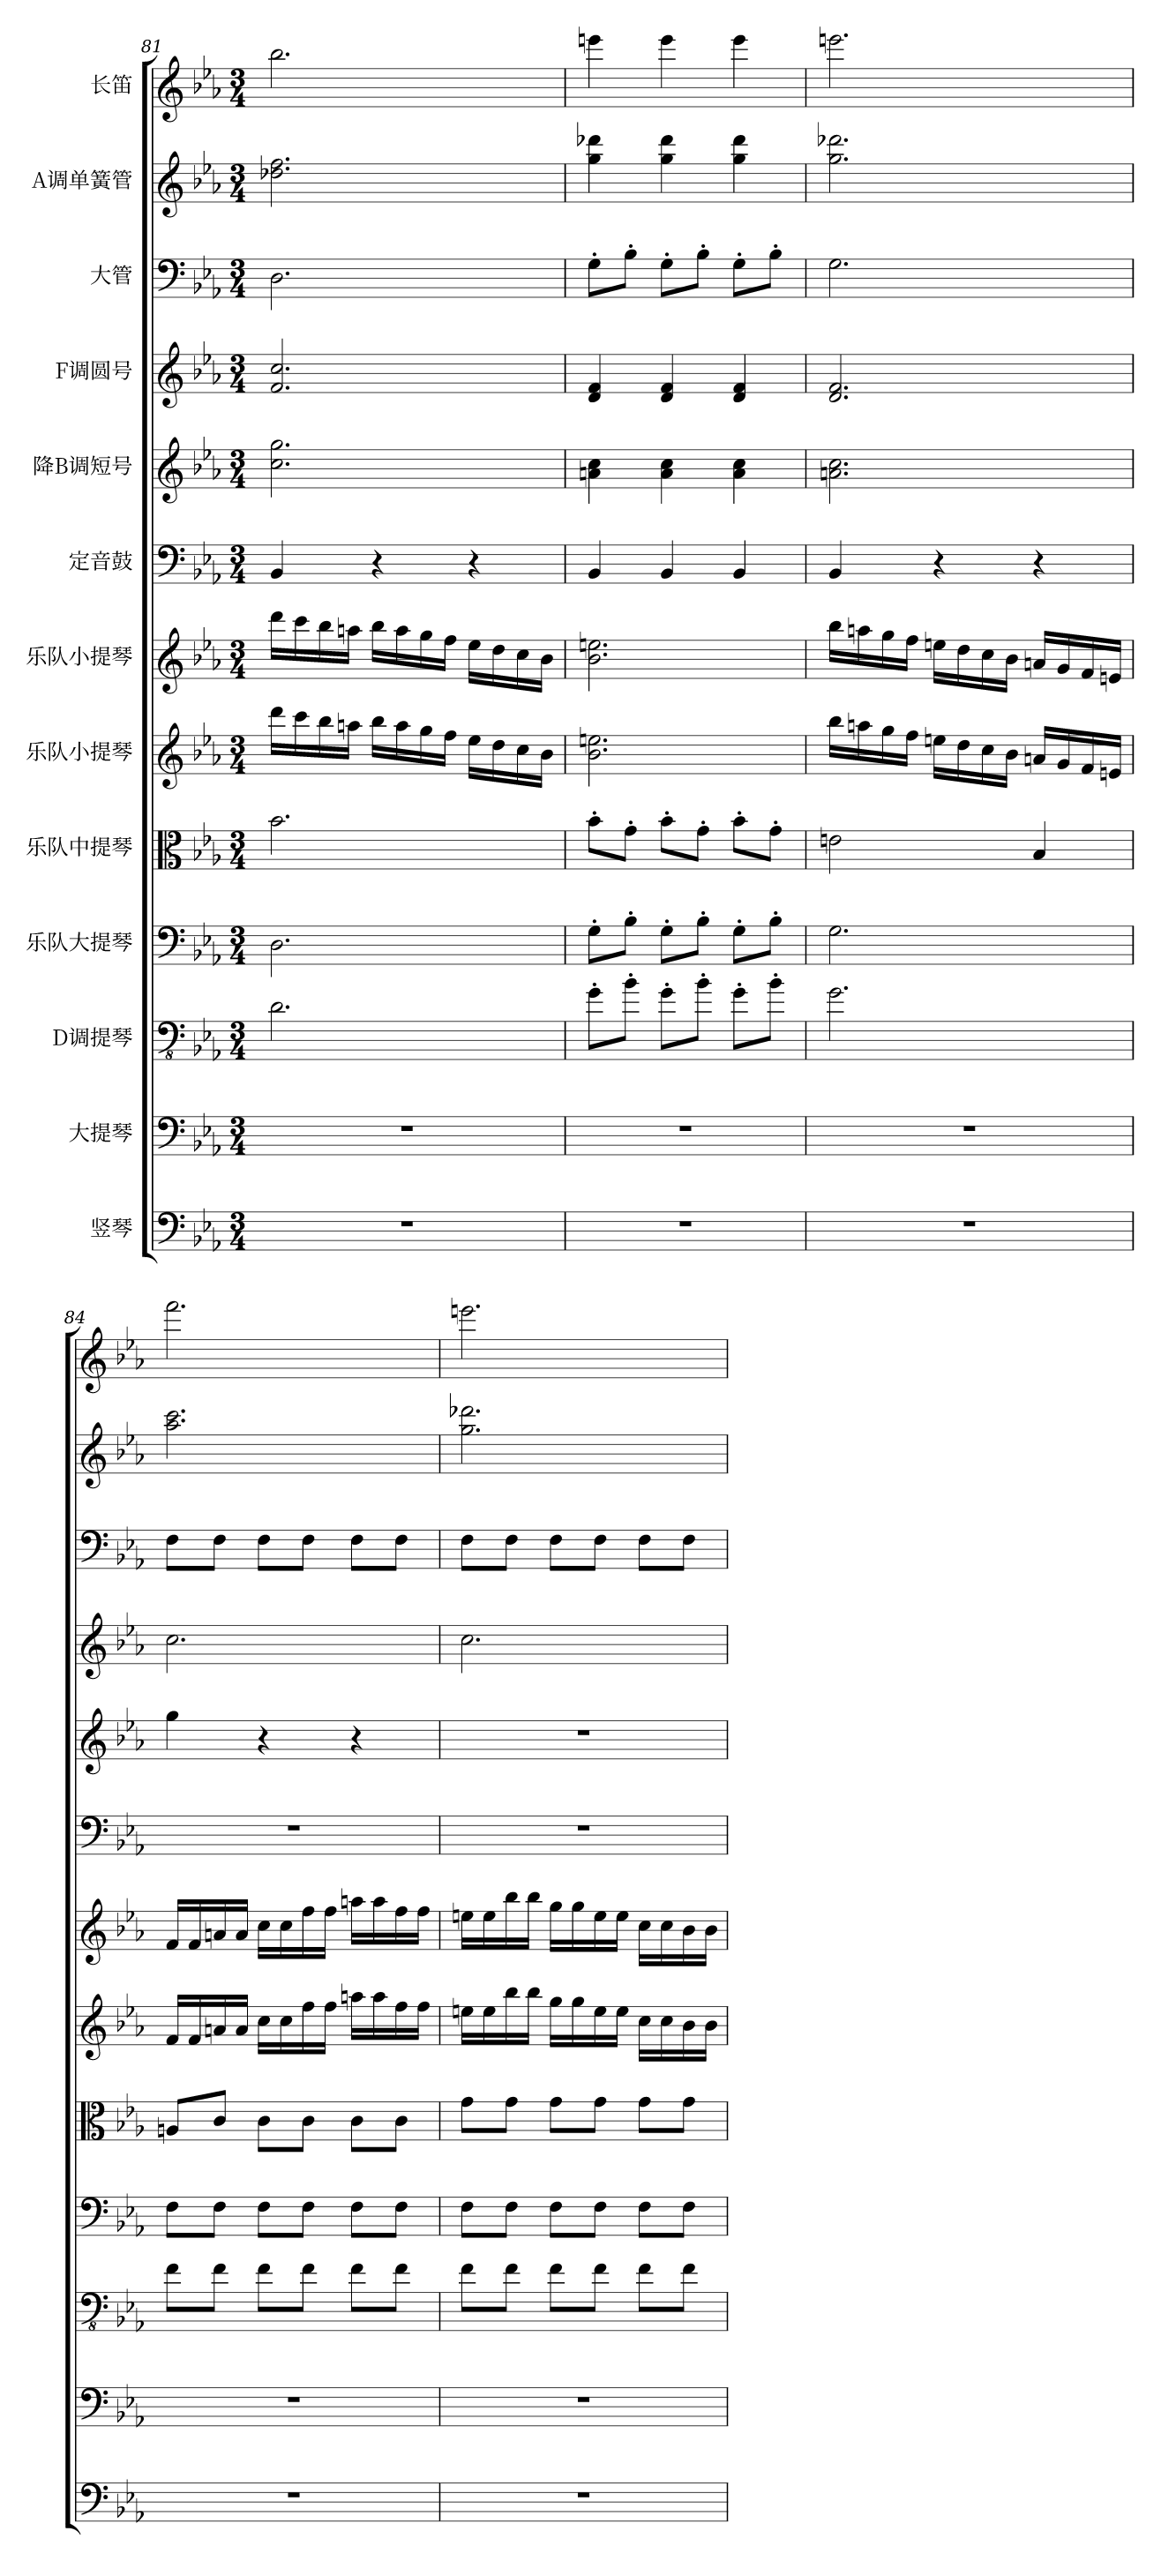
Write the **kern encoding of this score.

**kern	**kern	**kern	**kern	**kern	**kern	**kern	**kern	**kern	**kern	**kern	**kern	**kern
*part13	*part12	*part11	*part10	*part9	*part8	*part7	*part6	*part5	*part4	*part3	*part2	*part1
*staff13	*staff12	*staff11	*staff10	*staff9	*staff8	*staff7	*staff6	*staff5	*staff4	*staff3	*staff2	*staff1
*I"竖琴	*I"大提琴	*I"D调提琴	*I"乐队大提琴	*I"乐队中提琴	*I"乐队小提琴	*I"乐队小提琴	*I"定音鼓	*I"降B调短号	*I"F调圆号	*I"大管	*I"A调单簧管	*I"长笛
*clefF4	*clefF4	*clefFv4	*clefF4	*clefC3	*clefG2	*clefG2	*clefF4	*clefG2	*clefG2	*clefF4	*clefG2	*clefG2
*	*	*ITrd7c12	*	*	*	*	*	*ITrd1c2	*ITrd4c7	*	*ITrd2c3	*
*k[b-e-a-]	*k[b-e-a-]	*k[b-e-a-]	*k[b-e-a-]	*k[b-e-a-]	*k[b-e-a-]	*k[b-e-a-]	*k[b-e-a-]	*k[b-e-a-d-g-]	*k[b-e-a-d-]	*k[b-e-a-]	*k[]	*k[b-e-a-]
*M3/4	*M3/4	*M3/4	*M3/4	*M3/4	*M3/4	*M3/4	*M3/4	*M3/4	*M3/4	*M3/4	*M3/4	*M3/4
=81	=81	=81	=81	=81	=81	=81	=81	=81	=81	=81	=81	=81
2.r	2.r	2.DD\	2.D\	2.b-\	16ddd\LL	16ddd\LL	4BB-/	2.b-\ 2.ff\	2.B-/ 2.f/	2.D\	2.b-X\ 2.dd\	2.bb-\
.	.	.	.	.	16ccc\	16ccc\	.	.	.	.	.	.
.	.	.	.	.	16bb-\	16bb-\	.	.	.	.	.	.
.	.	.	.	.	16aan\JJ	16aan\JJ	.	.	.	.	.	.
.	.	.	.	.	16bb-\LL	16bb-\LL	4r	.	.	.	.	.
.	.	.	.	.	16aa\	16aa\	.	.	.	.	.	.
.	.	.	.	.	16gg\	16gg\	.	.	.	.	.	.
.	.	.	.	.	16ff\JJ	16ff\JJ	.	.	.	.	.	.
.	.	.	.	.	16ee-\LL	16ee-\LL	4r	.	.	.	.	.
.	.	.	.	.	16dd\	16dd\	.	.	.	.	.	.
.	.	.	.	.	16cc\	16cc\	.	.	.	.	.	.
.	.	.	.	.	16b-\JJ	16b-\JJ	.	.	.	.	.	.
=82	=82	=82	=82	=82	=82	=82	=82	=82	=82	=82	=82	=82
2.r	2.r	8GG'\L	8G'\L	8b-'\L	2.b-\ 2.een\	2.b-\ 2.een\	4BB-/	4gn\ 4b-\	4G/ 4B-/	8G'\L	4ee\ 4bb-X\	4eeen\
.	.	8BB-'\J	8B-'\J	8g'\J	.	.	.	.	.	8B-'\J	.	.
.	.	8GG'\L	8G'\L	8b-'\L	.	.	4BB-/	4g\ 4b-\	4G/ 4B-/	8G'\L	4ee\ 4bb-\	4eee\
.	.	8BB-'\J	8B-'\J	8g'\J	.	.	.	.	.	8B-'\J	.	.
.	.	8GG'\L	8G'\L	8b-'\L	.	.	4BB-/	4g\ 4b-\	4G/ 4B-/	8G'\L	4ee\ 4bb-\	4eee\
.	.	8BB-'\J	8B-'\J	8g'\J	.	.	.	.	.	8B-'\J	.	.
!!LO:PB:g=z
=83	=83	=83	=83	=83	=83	=83	=83	=83	=83	=83	=83	=83
2.r	2.r	2.GG\	2.G\	2en\	16bb-\LL	16bb-\LL	4BB-/	2.gn\ 2.b-\	2.G/ 2.B-/	2.G\	2.ee\ 2.bb-X\	2.eeen\
.	.	.	.	.	16aan\	16aan\	.	.	.	.	.	.
.	.	.	.	.	16gg\	16gg\	.	.	.	.	.	.
.	.	.	.	.	16ff\JJ	16ff\JJ	.	.	.	.	.	.
.	.	.	.	.	16een\LL	16een\LL	4r	.	.	.	.	.
.	.	.	.	.	16dd\	16dd\	.	.	.	.	.	.
.	.	.	.	.	16cc\	16cc\	.	.	.	.	.	.
.	.	.	.	.	16b-\JJ	16b-\JJ	.	.	.	.	.	.
.	.	.	.	4B-/	16an/LL	16an/LL	4r	.	.	.	.	.
.	.	.	.	.	16g/	16g/	.	.	.	.	.	.
.	.	.	.	.	16f/	16f/	.	.	.	.	.	.
.	.	.	.	.	16en/JJ	16en/JJ	.	.	.	.	.	.
=84	=84	=84	=84	=84	=84	=84	=84	=84	=84	=84	=84	=84
2.r	2.r	8FF\L	8F\L	8An/L	16f/LL	16f/LL	2.r	4ff\	2.f\	8F\L	2.ff\ 2.aa\	2.fff\
.	.	.	.	.	16f/	16f/	.	.	.	.	.	.
.	.	8FF\J	8F\J	8c/J	16an/	16an/	.	.	.	8F\J	.	.
.	.	.	.	.	16a/JJ	16a/JJ	.	.	.	.	.	.
.	.	8FF\L	8F\L	8c\L	16cc\LL	16cc\LL	.	4r	.	8F\L	.	.
.	.	.	.	.	16cc\	16cc\	.	.	.	.	.	.
.	.	8FF\J	8F\J	8c\J	16ff\	16ff\	.	.	.	8F\J	.	.
.	.	.	.	.	16ff\JJ	16ff\JJ	.	.	.	.	.	.
.	.	8FF\L	8F\L	8c\L	16aan\LL	16aan\LL	.	4r	.	8F\L	.	.
.	.	.	.	.	16aa\	16aa\	.	.	.	.	.	.
.	.	8FF\J	8F\J	8c\J	16ff\	16ff\	.	.	.	8F\J	.	.
.	.	.	.	.	16ff\JJ	16ff\JJ	.	.	.	.	.	.
=85	=85	=85	=85	=85	=85	=85	=85	=85	=85	=85	=85	=85
2.r	2.r	8FF\L	8F\L	8g\L	16een\LL	16een\LL	2.r	2.r	2.f\	8F\L	2.ee\ 2.bb-X\	2.eeen\
.	.	.	.	.	16ee\	16ee\	.	.	.	.	.	.
.	.	8FF\J	8F\J	8g\J	16bb-\	16bb-\	.	.	.	8F\J	.	.
.	.	.	.	.	16bb-\JJ	16bb-\JJ	.	.	.	.	.	.
.	.	8FF\L	8F\L	8g\L	16gg\LL	16gg\LL	.	.	.	8F\L	.	.
.	.	.	.	.	16gg\	16gg\	.	.	.	.	.	.
.	.	8FF\J	8F\J	8g\J	16ee\	16ee\	.	.	.	8F\J	.	.
.	.	.	.	.	16ee\JJ	16ee\JJ	.	.	.	.	.	.
.	.	8FF\L	8F\L	8g\L	16cc\LL	16cc\LL	.	.	.	8F\L	.	.
.	.	.	.	.	16cc\	16cc\	.	.	.	.	.	.
.	.	8FF\J	8F\J	8g\J	16b-\	16b-\	.	.	.	8F\J	.	.
.	.	.	.	.	16b-\JJ	16b-\JJ	.	.	.	.	.	.
=	=	=	=	=	=	=	=	=	=	=	=	=
*-	*-	*-	*-	*-	*-	*-	*-	*-	*-	*-	*-	*-
